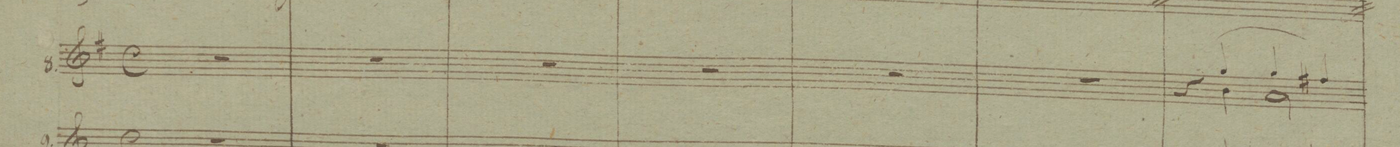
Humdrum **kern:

**kern
*I"Clarinetti in B.
*clefG2
*k[b-]
*met(c)
*M4/4
1r
=2
1r
=3
1r
=4
1r
=5
1r
=6
1r
=7
*^
4r	4ryy
(4ff/	4a\
*	*2\right
4ff/	2g\
4een/)	.
=8	=8
*-	*-
